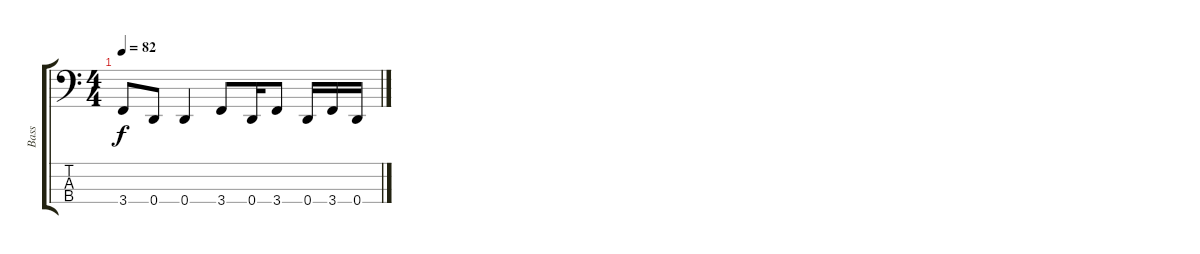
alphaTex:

\track ("Bass " "Bass ") {instrument electricbassfinger}
\staff {score tabs}
\tuning (G2 D2 A1 D1) {hide}
\ts (4 4)
\tempo 82
\clef f4
\ks c
3.4.8{dy f} 0.4.8 0.4.4 3.4.8 0.4.16 3.4.8 0.4.16 3.4.16 0.4.16
